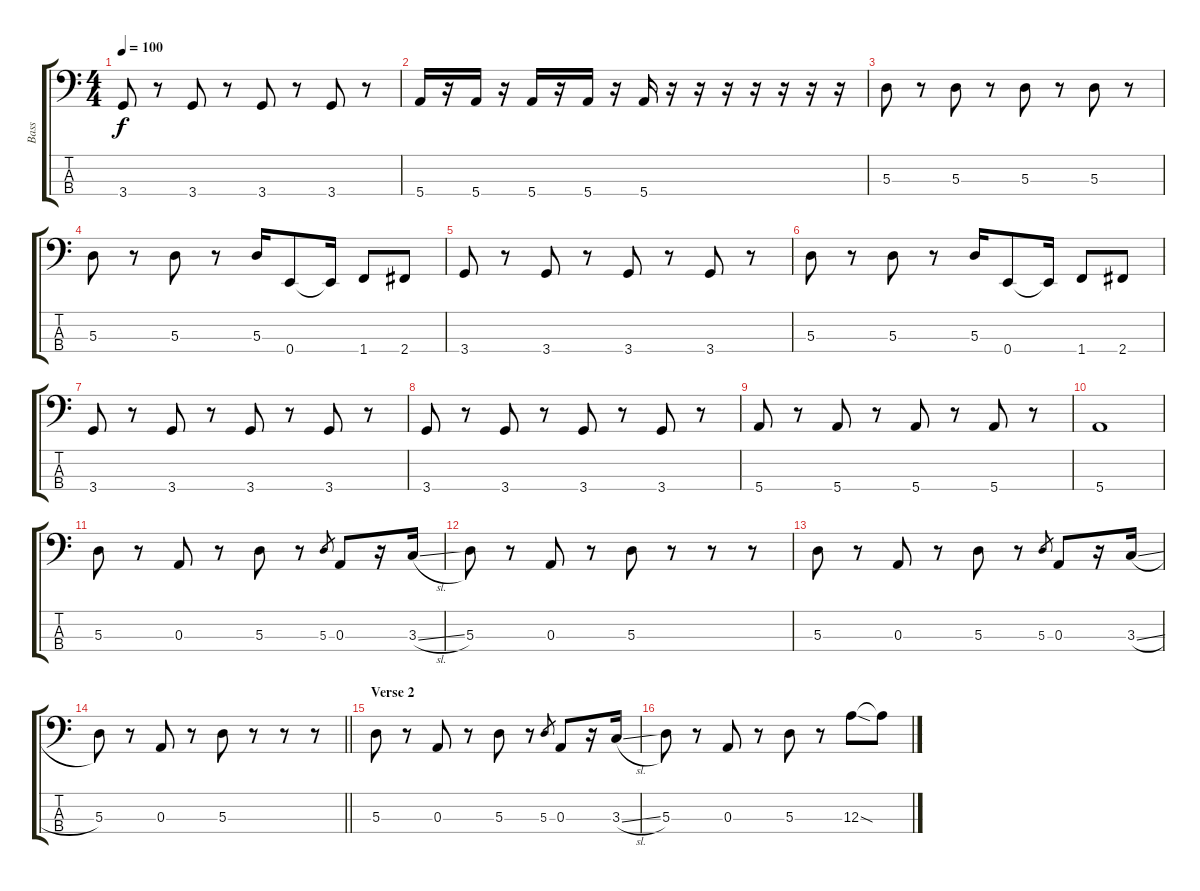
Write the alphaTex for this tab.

\track ("Bass" "Bass") {instrument electricbassfinger}
\staff {score tabs}
\tuning (G2 D2 A1 E1) {hide}
\ts (4 4)
\tempo 100
\clef f4
\ks c
3.4.8{dy f} r.8 3.4.8 r.8 3.4.8 r.8 3.4.8 r.8 |
5.4.16 r.16 5.4.16 r.16 5.4.16 r.16 5.4.16 r.16 5.4.16 r.16 r.16 r.16 r.16 r.16 r.16 r.16 |
5.3.8 r.8 5.3.8 r.8 5.3.8 r.8 5.3.8 r.8 |
5.3.8 r.8 5.3.8 r.8 5.3.16 0.4.8 0.4{t}.16 1.4.8 2.4.8 |
3.4.8 r.8 3.4.8 r.8 3.4.8 r.8 3.4.8 r.8 |
5.3.8 r.8 5.3.8 r.8 5.3.16 0.4.8 0.4{t}.16 1.4.8 2.4.8 |
3.4.8 r.8 3.4.8 r.8 3.4.8 r.8 3.4.8 r.8 |
3.4.8 r.8 3.4.8 r.8 3.4.8 r.8 3.4.8 r.8 |
5.4.8 r.8 5.4.8 r.8 5.4.8 r.8 5.4.8 r.8 |
5.4.1 |
5.3.8 r.8 0.3.8 r.8 5.3.8 r.8 5.3.8{gr} 0.3.8 r.16 3.3{sl}.16 |
5.3.8 r.8 0.3.8 r.8 5.3.8 r.8 r.8 r.8 |
5.3.8 r.8 0.3.8 r.8 5.3.8 r.8 5.3.8{gr} 0.3.8 r.16 3.3{sl}.16 |
\barLineRight lightlight
5.3.8 r.8 0.3.8 r.8 5.3.8 r.8 r.8 r.8 |
\section ("" "Verse 2")
5.3.8 r.8 0.3.8 r.8 5.3.8 r.8 5.3.8{gr} 0.3.8 r.16 3.3{sl}.16 |
5.3.8 r.8 0.3.8 r.8 5.3.8 r.8 12.3{sod}.8 12.3{t}.8
